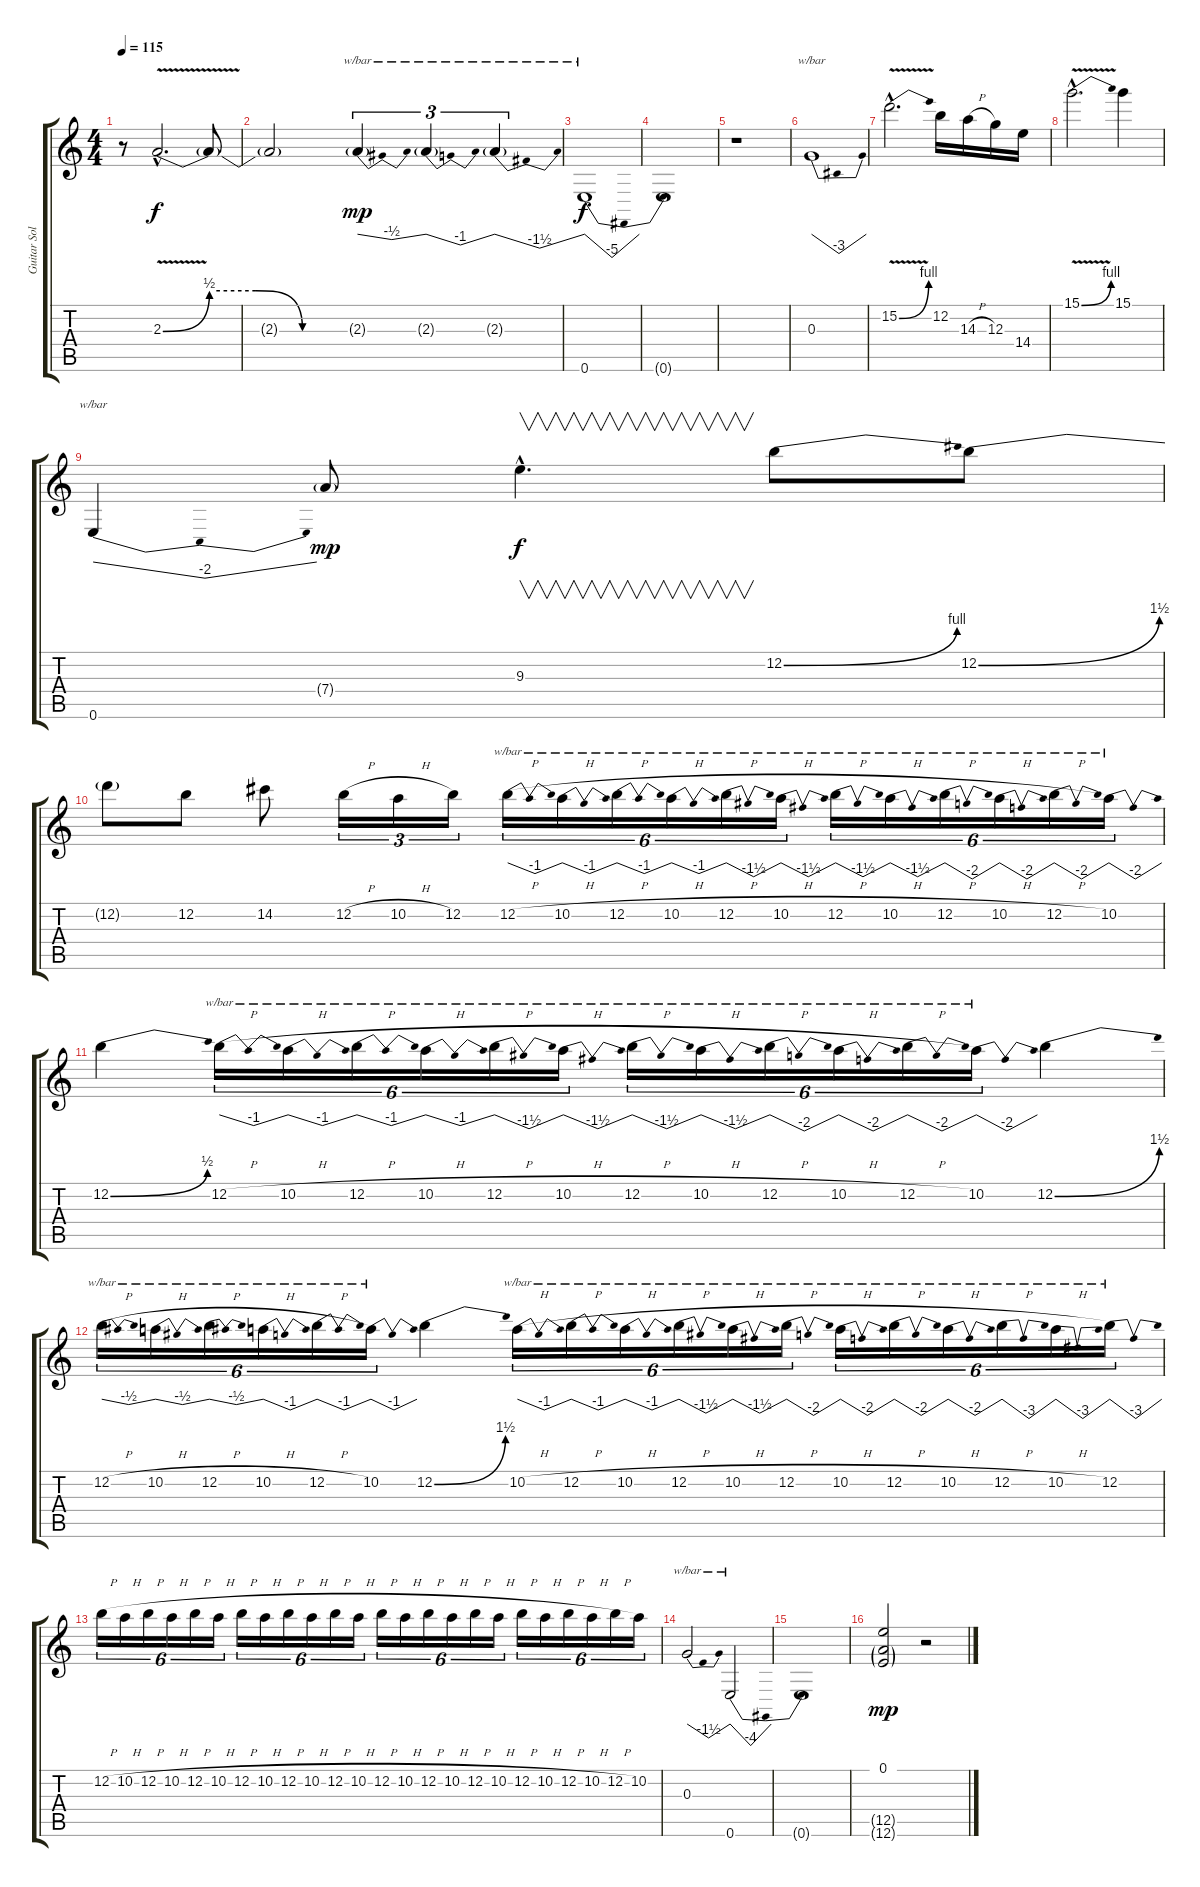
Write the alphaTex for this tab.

\track ("Guitar Solo" "Guitar Sol") {instrument distortionguitar}
\staff {score tabs}
\tuning (E4 B3 G3 D3 A2 E2) {hide}
\ts (4 4)
\tempo 115
\clef g2
\ks c
r.8{dy mp} 2.3{be (custom 0 0 15 2 30 2 45 0 60 0) v hac}.2{d dy f} 2.3{t}.8 |
2.3{t}.2 2.3{g}.4{tu (3 2) tbe (dip default 0 0 30 -2 60 0) dy mp} 2.3{g}.4{tu (3 2) tbe (dip default 0 0 30 -4 60 0)} 2.3{g}.4{tu (3 2) tbe (dip default 0 0 30 -6 60 0)} |
0.6.1{tbe (dip default 0 0 30 -20 60 0) dy f} |
0.6{t}.1 |
r.1 |
0.3.1{tbe (dip default 0 0 30 -12 60 0)} |
15.2{be (bend 0 0 60 4) v hac}.2{d} 12.2.16 14.3{h}.16 12.3.16 14.4.16 |
15.1{be (bend 0 0 60 4) v hac}.2{d} 15.1.4 |
0.6.4{tbe (dip default 0 0 30 -8 60 0)} 7.4{g}.8{dy mp} 9.3{hac}.4{v d dy f} 12.2{be (bend 0 0 60 4)}.8 12.2{be (bend 0 0 60 6)}.8 |
12.2{t}.8 12.2.8 14.2.8 12.2{h}.16{tu (3 2)} 10.2{h}.16{tu (3 2)} 12.2.16{tu (3 2)} 12.2{h}.16{tu (6 4) tbe (dip default 0 0 30 -4 60 0)} 10.2{h}.16{tu (6 4) tbe (dip default 0 0 30 -4 60 0)} 12.2{h}.16{tu (6 4) tbe (dip default 0 0 30 -4 60 0)} 10.2{h}.16{tu (6 4) tbe (dip default 0 0 30 -4 60 0)} 12.2{h}.16{tu (6 4) tbe (dip default 0 0 30 -6 60 0)} 10.2{h}.16{tu (6 4) tbe (dip default 0 0 30 -6 60 0)} 12.2{h}.16{tu (6 4) tbe (dip default 0 0 30 -6 60 0)} 10.2{h}.16{tu (6 4) tbe (dip default 0 0 30 -6 60 0)} 12.2{h}.16{tu (6 4) tbe (dip default 0 0 30 -8 60 0)} 10.2{h}.16{tu (6 4) tbe (dip default 0 0 30 -8 60 0)} 12.2{h}.16{tu (6 4) tbe (dip default 0 0 30 -8 60 0)} 10.2.16{tu (6 4) tbe (dip default 0 0 30 -8 60 0)} |
12.2{be (bend 0 0 60 2)}.4 12.2{h}.16{tu (6 4) tbe (dip default 0 0 30 -4 60 0)} 10.2{h}.16{tu (6 4) tbe (dip default 0 0 30 -4 60 0)} 12.2{h}.16{tu (6 4) tbe (dip default 0 0 30 -4 60 0)} 10.2{h}.16{tu (6 4) tbe (dip default 0 0 30 -4 60 0)} 12.2{h}.16{tu (6 4) tbe (dip default 0 0 30 -6 60 0)} 10.2{h}.16{tu (6 4) tbe (dip default 0 0 30 -6 60 0)} 12.2{h}.16{tu (6 4) tbe (dip default 0 0 30 -6 60 0)} 10.2{h}.16{tu (6 4) tbe (dip default 0 0 30 -6 60 0)} 12.2{h}.16{tu (6 4) tbe (dip default 0 0 30 -8 60 0)} 10.2{h}.16{tu (6 4) tbe (dip default 0 0 30 -8 60 0)} 12.2{h}.16{tu (6 4) tbe (dip default 0 0 30 -8 60 0)} 10.2.16{tu (6 4) tbe (dip default 0 0 30 -8 60 0)} 12.2{be (bend 0 0 60 6)}.4 |
12.2{h}.16{tu (6 4) tbe (dip default 0 0 30 -2 60 0)} 10.2{h}.16{tu (6 4) tbe (dip default 0 0 30 -2 60 0)} 12.2{h}.16{tu (6 4) tbe (dip default 0 0 30 -2 60 0)} 10.2{h}.16{tu (6 4) tbe (dip default 0 0 30 -4 60 0)} 12.2{h}.16{tu (6 4) tbe (dip default 0 0 30 -4 60 0)} 10.2.16{tu (6 4) tbe (dip default 0 0 30 -4 60 0)} 12.2{be (bend 0 0 60 6)}.4 10.2{h}.16{tu (6 4) tbe (dip default 0 0 30 -4 60 0)} 12.2{h}.16{tu (6 4) tbe (dip default 0 0 30 -4 60 0)} 10.2{h}.16{tu (6 4) tbe (dip default 0 0 30 -4 60 0)} 12.2{h}.16{tu (6 4) tbe (dip default 0 0 30 -6 60 0)} 10.2{h}.16{tu (6 4) tbe (dip default 0 0 30 -6 60 0)} 12.2{h}.16{tu (6 4) tbe (dip default 0 0 30 -8 60 0)} 10.2{h}.16{tu (6 4) tbe (dip default 0 0 30 -8 60 0)} 12.2{h}.16{tu (6 4) tbe (dip default 0 0 30 -8 60 0)} 10.2{h}.16{tu (6 4) tbe (dip default 0 0 30 -8 60 0)} 12.2{h}.16{tu (6 4) tbe (dip default 0 0 30 -12 60 0)} 10.2{h}.16{tu (6 4) tbe (dip default 0 0 30 -12 60 0)} 12.2.16{tu (6 4) tbe (dip default 0 0 30 -12 60 0)} |
12.2{h}.16{tu (6 4)} 10.2{h}.16{tu (6 4)} 12.2{h}.16{tu (6 4)} 10.2{h}.16{tu (6 4)} 12.2{h}.16{tu (6 4)} 10.2{h}.16{tu (6 4)} 12.2{h}.16{tu (6 4)} 10.2{h}.16{tu (6 4)} 12.2{h}.16{tu (6 4)} 10.2{h}.16{tu (6 4)} 12.2{h}.16{tu (6 4)} 10.2{h}.16{tu (6 4)} 12.2{h}.16{tu (6 4)} 10.2{h}.16{tu (6 4)} 12.2{h}.16{tu (6 4)} 10.2{h}.16{tu (6 4)} 12.2{h}.16{tu (6 4)} 10.2{h}.16{tu (6 4)} 12.2{h}.16{tu (6 4)} 10.2{h}.16{tu (6 4)} 12.2{h}.16{tu (6 4)} 10.2{h}.16{tu (6 4)} 12.2{h}.16{tu (6 4)} 10.2.16{tu (6 4)} |
0.3.2{tbe (dip default 0 0 30 -6 60 0)} 0.6.2{tbe (dip default 0 0 30 -16 60 0)} |
0.6{t}.1 |
(0.1 12.5{g} 12.6{g}).2{dy mp} r.2
